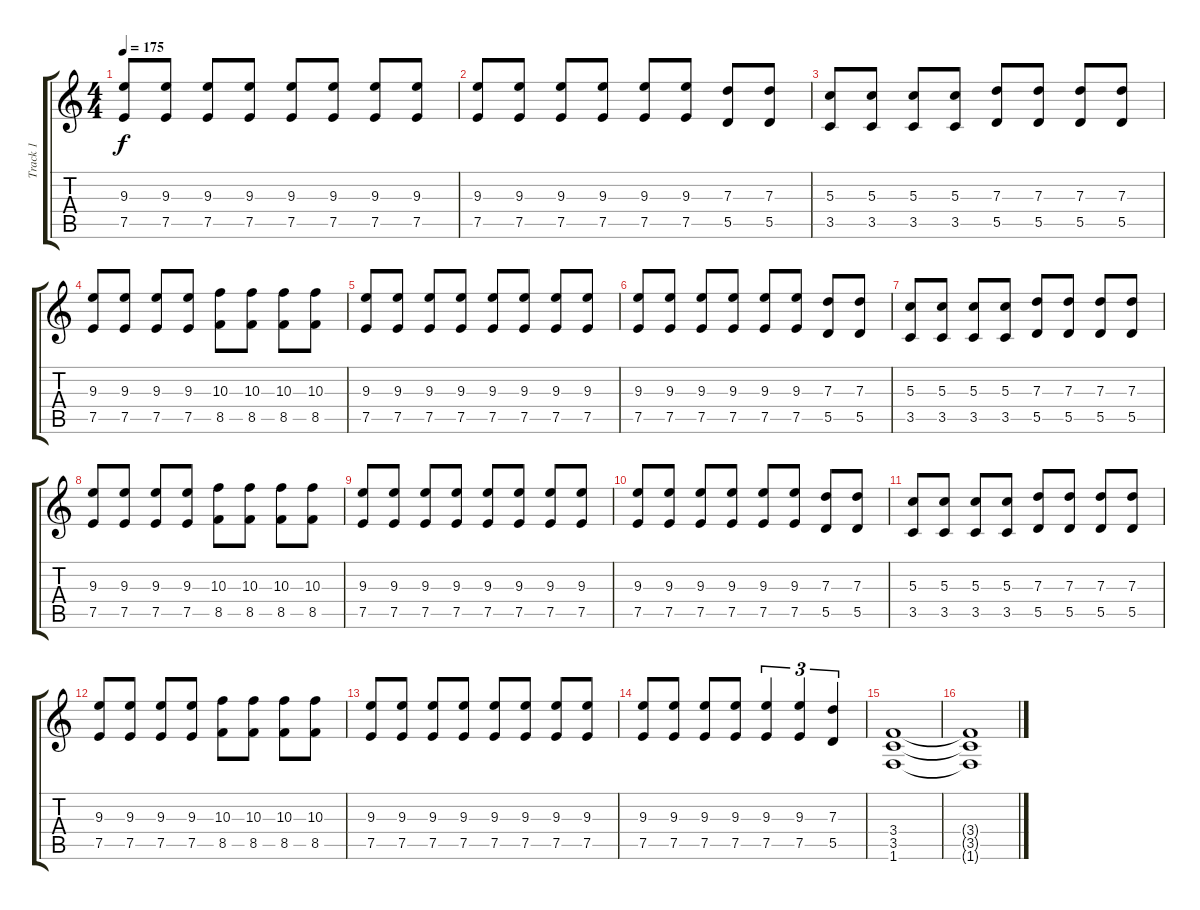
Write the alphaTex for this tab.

\track ("Track 1" "Track 1") {instrument distortionguitar}
\staff {score tabs}
\tuning (E4 B3 G3 D3 A2 E2) {hide}
\ts (4 4)
\tempo 175
\clef g2
\ks c
(9.3 7.5).8{dy f} (9.3 7.5).8 (9.3 7.5).8 (9.3 7.5).8 (9.3 7.5).8 (9.3 7.5).8 (9.3 7.5).8 (9.3 7.5).8 |
(9.3 7.5).8 (9.3 7.5).8 (9.3 7.5).8 (9.3 7.5).8 (9.3 7.5).8 (9.3 7.5).8 (7.3 5.5).8 (7.3 5.5).8 |
(5.3 3.5).8 (5.3 3.5).8 (5.3 3.5).8 (5.3 3.5).8 (7.3 5.5).8 (7.3 5.5).8 (7.3 5.5).8 (7.3 5.5).8 |
(9.3 7.5).8 (9.3 7.5).8 (9.3 7.5).8 (9.3 7.5).8 (10.3 8.5).8 (10.3 8.5).8 (10.3 8.5).8 (10.3 8.5).8 |
(9.3 7.5).8 (9.3 7.5).8 (9.3 7.5).8 (9.3 7.5).8 (9.3 7.5).8 (9.3 7.5).8 (9.3 7.5).8 (9.3 7.5).8 |
(9.3 7.5).8 (9.3 7.5).8 (9.3 7.5).8 (9.3 7.5).8 (9.3 7.5).8 (9.3 7.5).8 (7.3 5.5).8 (7.3 5.5).8 |
(5.3 3.5).8 (5.3 3.5).8 (5.3 3.5).8 (5.3 3.5).8 (7.3 5.5).8 (7.3 5.5).8 (7.3 5.5).8 (7.3 5.5).8 |
(9.3 7.5).8 (9.3 7.5).8 (9.3 7.5).8 (9.3 7.5).8 (10.3 8.5).8 (10.3 8.5).8 (10.3 8.5).8 (10.3 8.5).8 |
(9.3 7.5).8 (9.3 7.5).8 (9.3 7.5).8 (9.3 7.5).8 (9.3 7.5).8 (9.3 7.5).8 (9.3 7.5).8 (9.3 7.5).8 |
(9.3 7.5).8 (9.3 7.5).8 (9.3 7.5).8 (9.3 7.5).8 (9.3 7.5).8 (9.3 7.5).8 (7.3 5.5).8 (7.3 5.5).8 |
(5.3 3.5).8 (5.3 3.5).8 (5.3 3.5).8 (5.3 3.5).8 (7.3 5.5).8 (7.3 5.5).8 (7.3 5.5).8 (7.3 5.5).8 |
(9.3 7.5).8 (9.3 7.5).8 (9.3 7.5).8 (9.3 7.5).8 (10.3 8.5).8 (10.3 8.5).8 (10.3 8.5).8 (10.3 8.5).8 |
(9.3 7.5).8 (9.3 7.5).8 (9.3 7.5).8 (9.3 7.5).8 (9.3 7.5).8 (9.3 7.5).8 (9.3 7.5).8 (9.3 7.5).8 |
(9.3 7.5).8 (9.3 7.5).8 (9.3 7.5).8 (9.3 7.5).8 (9.3 7.5).4{tu (3 2)} (9.3 7.5).4{tu (3 2)} (7.3 5.5).4{tu (3 2)} |
(3.4 3.5 1.6).1{volume 0} |
(3.4{t} 3.5{t} 1.6{t}).1
